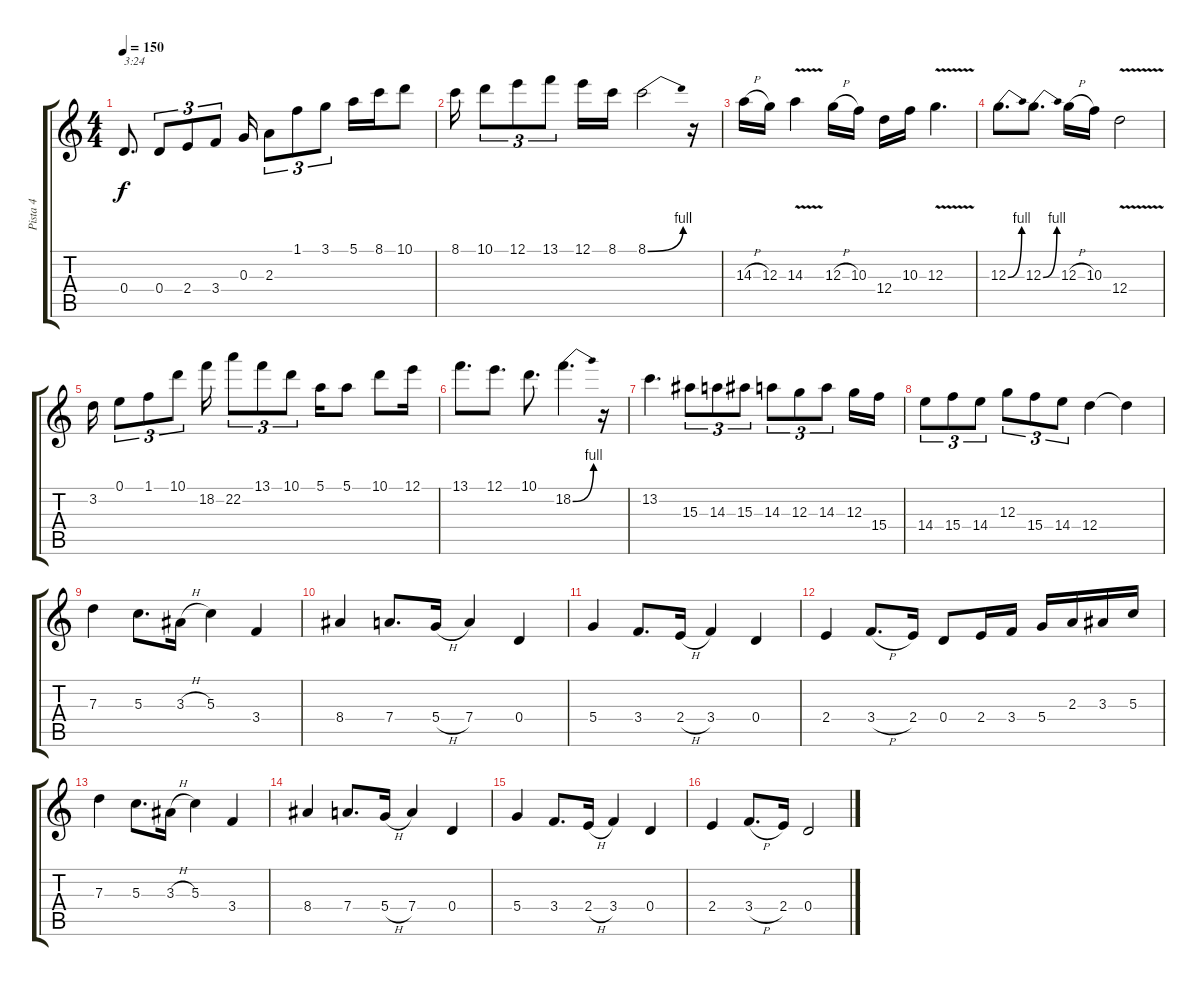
\track ("Pista 4" "Pista 4") {instrument distortionguitar}
\staff {score tabs}
\tuning (E4 B3 G3 D3 A2 E2) {hide}
\ts (4 4)
\tempo 150
\clef g2
\ks c
0.4.8{d txt "3:24" dy f} 0.4.8{tu (3 2)} 2.4.8{tu (3 2)} 3.4.8{tu (3 2)} 0.3.16 2.3.8{tu (3 2)} 1.1.8{tu (3 2)} 3.1.8{tu (3 2)} 5.1.16 8.1.16 10.1.8 |
8.1.16 10.1.8{tu (3 2)} 12.1.8{tu (3 2)} 13.1.8{tu (3 2)} 12.1.16 8.1.16 8.1{be (bend 0 0 60 4)}.2 r.16 |
14.3{h}.16 12.3.16 14.3{v}.4 12.3{h}.16 10.3.16 12.4.16 10.3.16 12.3{v}.4{d} |
12.3{be (bend 0 0 60 4)}.8{d} 12.3{be (bend 0 0 60 4)}.8{d} 12.3{h}.16 10.3.16 12.4{v}.2 |
3.2.16 0.1.8{tu (3 2)} 1.1.8{tu (3 2)} 10.1.8{tu (3 2)} 18.2.16 22.2.8{tu (3 2)} 13.1.8{tu (3 2)} 10.1.8{tu (3 2)} 5.1.16 5.1.8 10.1.8 12.1.16 |
13.1.8{d} 12.1.8{d} 10.1.8{d} 18.2{be (bend 0 0 60 4)}.4{d} r.16 |
13.2.4{d} 15.3.8{tu (3 2)} 14.3.8{tu (3 2)} 15.3.8{tu (3 2)} 14.3.8{tu (3 2)} 12.3.8{tu (3 2)} 14.3.8{tu (3 2)} 12.3.16 15.4.16 |
14.4.8{tu (3 2)} 15.4.8{tu (3 2)} 14.4.8{tu (3 2)} 12.3.8{tu (3 2)} 15.4.8{tu (3 2)} 14.4.8{tu (3 2)} 12.4.4 12.4{t}.4 |
7.3.4 5.3.8{d} 3.3{h}.16 5.3.4 3.4.4 |
8.4.4 7.4.8{d} 5.4{h}.16 7.4.4 0.4.4 |
5.4.4 3.4.8{d} 2.4{h}.16 3.4.4 0.4.4 |
2.4.4 3.4{h}.8{d} 2.4.16 0.4.8 2.4.16 3.4.16 5.4.16 2.3.16 3.3.16 5.3.16 |
7.3.4 5.3.8{d} 3.3{h}.16 5.3.4 3.4.4 |
8.4.4 7.4.8{d} 5.4{h}.16 7.4.4 0.4.4 |
5.4.4 3.4.8{d} 2.4{h}.16 3.4.4 0.4.4 |
2.4.4 3.4{h}.8{d} 2.4.16 0.4.2
